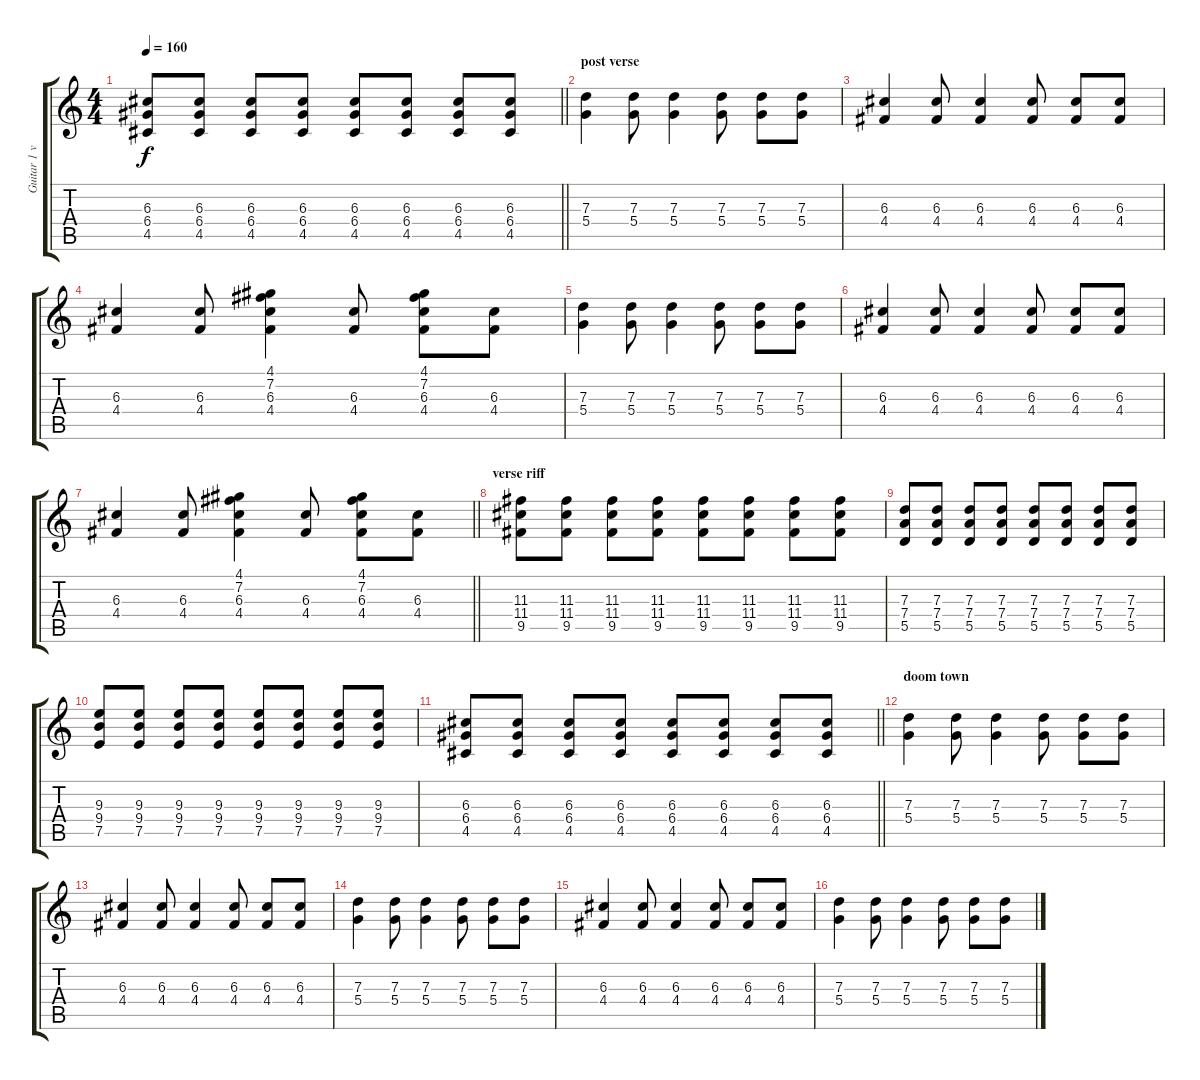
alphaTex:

\track ("Guitar 1 var" "Guitar 1 v") {mute instrument electricguitarclean}
\staff {score tabs}
\tuning (E4 B3 G3 D3 A2 E2) {hide}
\ts (4 4)
\tempo 160
\clef g2
\barLineRight lightlight
\ks c
(6.3 6.4 4.5).8{dy f} (6.3 6.4 4.5).8 (6.3 6.4 4.5).8 (6.3 6.4 4.5).8 (6.3 6.4 4.5).8 (6.3 6.4 4.5).8 (6.3 6.4 4.5).8 (6.3 6.4 4.5).8 |
\section ("" "post verse")
(7.3 5.4).4 (7.3 5.4).8 (7.3 5.4).4 (7.3 5.4).8 (7.3 5.4).8 (7.3 5.4).8 |
(6.3 4.4).4 (6.3 4.4).8 (6.3 4.4).4 (6.3 4.4).8 (6.3 4.4).8 (6.3 4.4).8 |
(6.3 4.4).4 (6.3 4.4).8 (4.1 7.2 6.3 4.4).4 (6.3 4.4).8 (4.1 7.2 6.3 4.4).8 (6.3 4.4).8 |
(7.3 5.4).4 (7.3 5.4).8 (7.3 5.4).4 (7.3 5.4).8 (7.3 5.4).8 (7.3 5.4).8 |
(6.3 4.4).4 (6.3 4.4).8 (6.3 4.4).4 (6.3 4.4).8 (6.3 4.4).8 (6.3 4.4).8 |
\barLineRight lightlight
(6.3 4.4).4 (6.3 4.4).8 (4.1 7.2 6.3 4.4).4 (6.3 4.4).8 (4.1 7.2 6.3 4.4).8 (6.3 4.4).8 |
\section ("" "verse riff")
(11.3 11.4 9.5).8 (11.3 11.4 9.5).8 (11.3 11.4 9.5).8 (11.3 11.4 9.5).8 (11.3 11.4 9.5).8 (11.3 11.4 9.5).8 (11.3 11.4 9.5).8 (11.3 11.4 9.5).8 |
(7.3 7.4 5.5).8 (7.3 7.4 5.5).8 (7.3 7.4 5.5).8 (7.3 7.4 5.5).8 (7.3 7.4 5.5).8 (7.3 7.4 5.5).8 (7.3 7.4 5.5).8 (7.3 7.4 5.5).8 |
(9.3 9.4 7.5).8 (9.3 9.4 7.5).8 (9.3 9.4 7.5).8 (9.3 9.4 7.5).8 (9.3 9.4 7.5).8 (9.3 9.4 7.5).8 (9.3 9.4 7.5).8 (9.3 9.4 7.5).8 |
\barLineRight lightlight
(6.3 6.4 4.5).8 (6.3 6.4 4.5).8 (6.3 6.4 4.5).8 (6.3 6.4 4.5).8 (6.3 6.4 4.5).8 (6.3 6.4 4.5).8 (6.3 6.4 4.5).8 (6.3 6.4 4.5).8 |
\section ("" "doom town")
(7.3 5.4).4 (7.3 5.4).8 (7.3 5.4).4 (7.3 5.4).8 (7.3 5.4).8 (7.3 5.4).8 |
(6.3 4.4).4 (6.3 4.4).8 (6.3 4.4).4 (6.3 4.4).8 (6.3 4.4).8 (6.3 4.4).8 |
(7.3 5.4).4 (7.3 5.4).8 (7.3 5.4).4 (7.3 5.4).8 (7.3 5.4).8 (7.3 5.4).8 |
(6.3 4.4).4 (6.3 4.4).8 (6.3 4.4).4 (6.3 4.4).8 (6.3 4.4).8 (6.3 4.4).8 |
(7.3 5.4).4 (7.3 5.4).8 (7.3 5.4).4 (7.3 5.4).8 (7.3 5.4).8 (7.3 5.4).8
